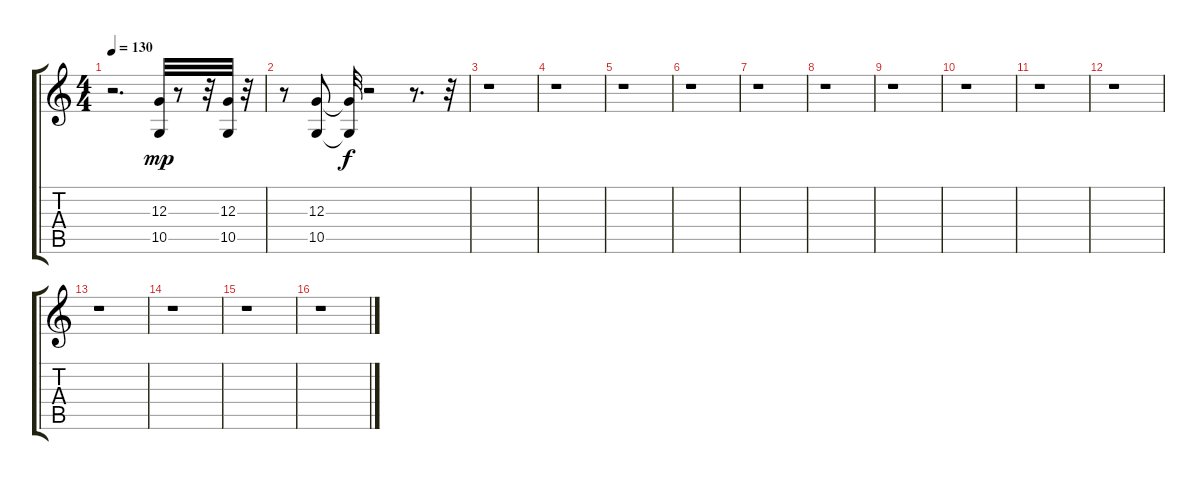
\track "" {instrument brasssection}
\staff {score tabs}
\tuning (E4 B3 G3 D3 A2 E2) {hide}
\ts (4 4)
\tempo 130
\clef g2
\ks c
r.2{d dy mf} (12.3 10.5).32{dy mp} r.8 r.32 (12.3 10.5).32 r.32 |
r.8 (12.3 10.5).8 (12.3{t} 10.5{t}).32{dy f} r.2 r.8{d} r.32 |
r.1 |
r.1 |
r.1 |
r.1 |
r.1 |
r.1 |
r.1 |
r.1 |
r.1 |
r.1 |
r.1 |
r.1 |
r.1 |
r.1
